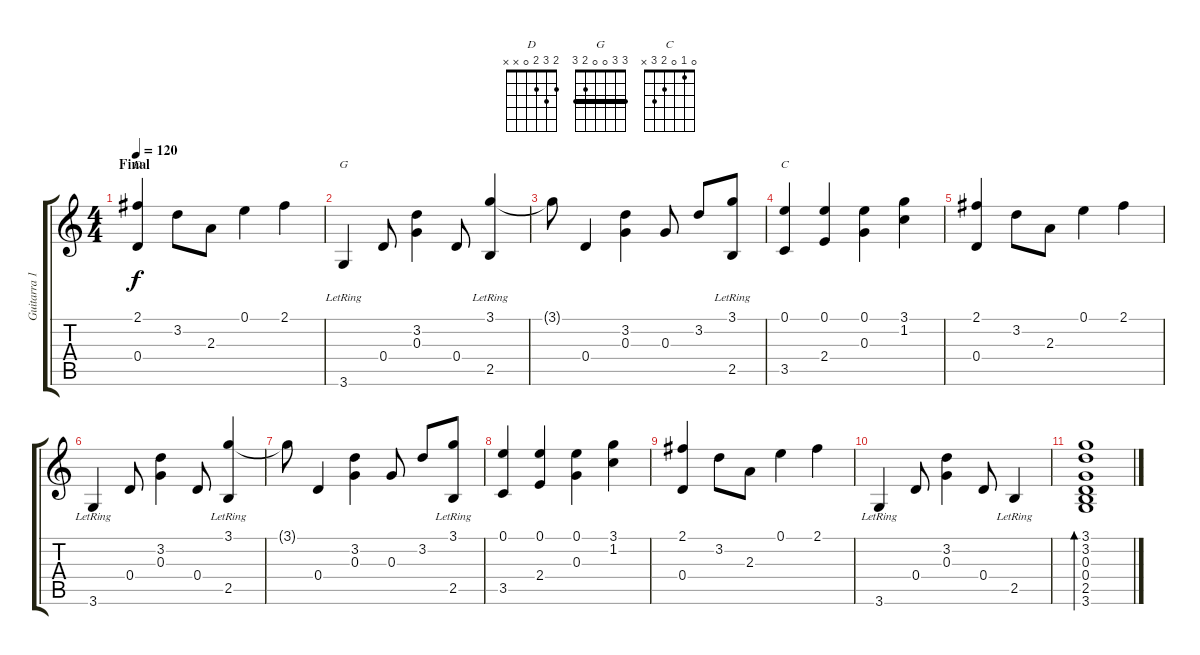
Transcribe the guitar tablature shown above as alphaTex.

\track ("Guitarra 1" "Guitarra 1") {instrument acousticguitarnylon}
\staff {score tabs}
\tuning (E4 B3 G3 D3 A2 E2) {hide}
\chord ("D" 2 3 2 0 x x)
\chord ("G" 3 3 0 0 2 3) {barre 3}
\chord ("C" 0 1 0 2 3 x)
\ts (4 4)
\section ("" "Final")
\tempo 120
\clef g2
\ks c
(2.1 0.4).4{ch "D" dy f} 3.2.8 2.3.8 0.1.4 2.1.4 |
3.6{lr}.4{ch "G"} 0.4.8 (3.2 0.3).4 0.4.8 (3.1 2.5{lr}).4 |
3.1{t}.8 0.4.4 (3.2 0.3).4 0.3.8 3.2.8 (3.1 2.5{lr}).8 |
(0.1 3.5).4{ch "C"} (0.1 2.4).4 (0.1 0.3).4 (3.1 1.2).4 |
(2.1 0.4).4 3.2.8 2.3.8 0.1.4 2.1.4 |
3.6{lr}.4 0.4.8 (3.2 0.3).4 0.4.8 (3.1 2.5{lr}).4 |
3.1{t}.8 0.4.4 (3.2 0.3).4 0.3.8 3.2.8 (3.1 2.5{lr}).8 |
(0.1 3.5).4 (0.1 2.4).4 (0.1 0.3).4 (3.1 1.2).4 |
(2.1 0.4).4 3.2.8 2.3.8 0.1.4 2.1.4 |
3.6{lr}.4 0.4.8 (3.2 0.3).4 0.4.8 2.5{lr}.4 |
(3.1 3.2 0.3 0.4 2.5 3.6).1{bd 240}
